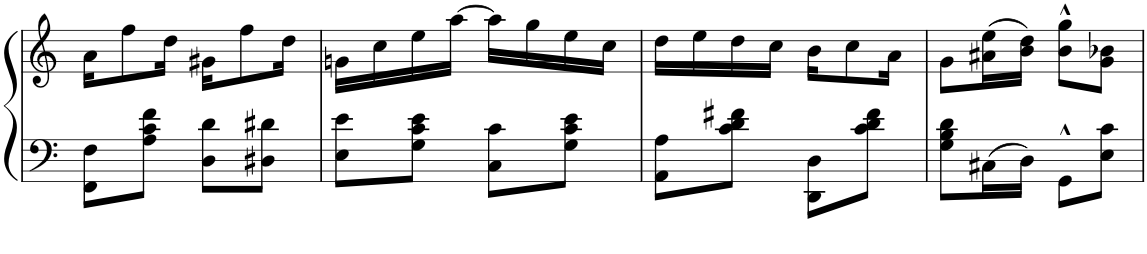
**kern	**kern
*part1	*part1
*staff2	*staff1
*I"Piano	*
*I'Pno	*
!!LO:PB:g=z
*clefF4	*clefG2
*k[]	*k[]
*M2/4	*M2/4
=63	=63
8FF\ 8F\L	16a\KL
.	8ff\
8A\ 8c\ 8f\J	.
.	16dd\Jk
8D\ 8d\L	16g#X\KL
.	8ff\
8D#X\ 8d#X\J	.
.	16dd\Jk
=64	=64
8E\ 8e\L	16gn\LL
.	16cc\
8G\ 8c\ 8e\J	16ee\
.	[16aa\JJ
8C\ 8c\L	16aa\LL]
.	16gg\
8G\ 8c\ 8e\J	16ee\
.	16cc\JJ
=65	=65
8AA\ 8A\L	16dd\LL
.	16ee\
8c\ 8d\ 8f#X\J	16dd\
.	16cc\JJ
8DD\ 8D\L	16b\KL
.	8cc\
8c\ 8d\ 8f#\J	.
.	16a\Jk
=66	=66
8G\ 8B\ 8d\L	8g\L
16C#X\L	(16a#X\ 16ee\L
16D\JJ	16b\ 16dd\JJ)
8GG^^\L	8b\^^ 8gg\^^L
8E\ 8c\J	8g\ 8b-X\J
=	=
*-	*-
